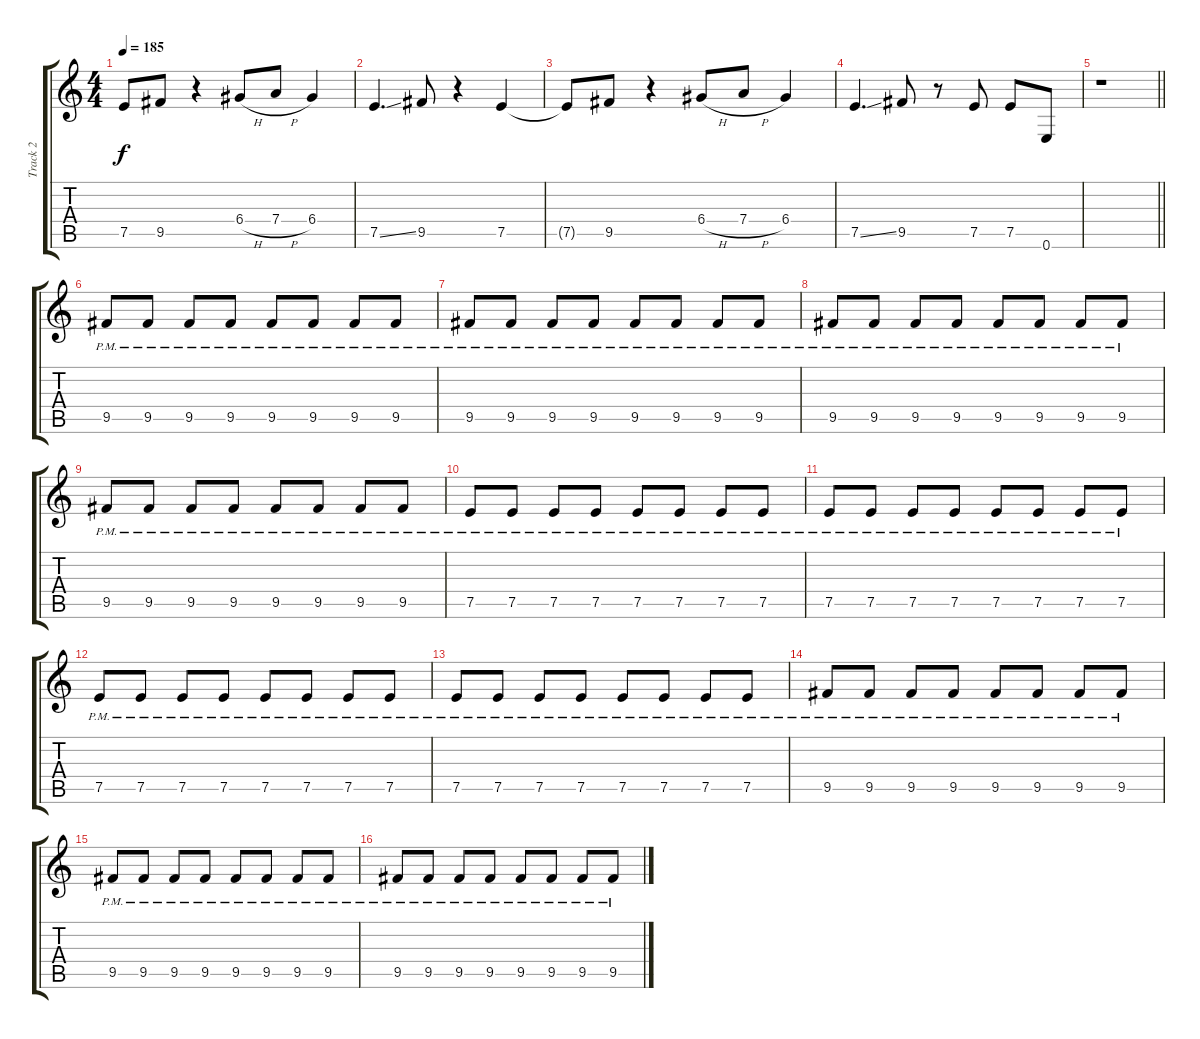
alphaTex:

\track ("Track 2" "Track 2") {instrument overdrivenguitar}
\staff {score tabs}
\tuning (E4 B3 G3 D3 A2 E2) {hide}
\ts (4 4)
\tempo 185
\clef g2
\ks c
7.5{t}.8{dy f} 9.5.8 r.4 6.4{h}.8 7.4{h}.8 6.4.4 |
7.5{ss}.4{d} 9.5.8 r.4 7.5.4 |
7.5{t}.8 9.5.8 r.4 6.4{h}.8 7.4{h}.8 6.4.4 |
7.5{ss}.4{d} 9.5.8 r.8 7.5.8 7.5.8 0.6.8 |
\barLineRight lightlight
r.1 |
9.5{pm}.8 9.5{pm}.8 9.5{pm}.8 9.5{pm}.8 9.5{pm}.8 9.5{pm}.8 9.5{pm}.8 9.5{pm}.8 |
9.5{pm}.8 9.5{pm}.8 9.5{pm}.8 9.5{pm}.8 9.5{pm}.8 9.5{pm}.8 9.5{pm}.8 9.5{pm}.8 |
9.5{pm}.8 9.5{pm}.8 9.5{pm}.8 9.5{pm}.8 9.5{pm}.8 9.5{pm}.8 9.5{pm}.8 9.5{pm}.8 |
9.5{pm}.8 9.5{pm}.8 9.5{pm}.8 9.5{pm}.8 9.5{pm}.8 9.5{pm}.8 9.5{pm}.8 9.5{pm}.8 |
7.5{pm}.8 7.5{pm}.8 7.5{pm}.8 7.5{pm}.8 7.5{pm}.8 7.5{pm}.8 7.5{pm}.8 7.5{pm}.8 |
7.5{pm}.8 7.5{pm}.8 7.5{pm}.8 7.5{pm}.8 7.5{pm}.8 7.5{pm}.8 7.5{pm}.8 7.5{pm}.8 |
7.5{pm}.8 7.5{pm}.8 7.5{pm}.8 7.5{pm}.8 7.5{pm}.8 7.5{pm}.8 7.5{pm}.8 7.5{pm}.8 |
7.5{pm}.8 7.5{pm}.8 7.5{pm}.8 7.5{pm}.8 7.5{pm}.8 7.5{pm}.8 7.5{pm}.8 7.5{pm}.8 |
9.5{pm}.8 9.5{pm}.8 9.5{pm}.8 9.5{pm}.8 9.5{pm}.8 9.5{pm}.8 9.5{pm}.8 9.5{pm}.8 |
9.5{pm}.8 9.5{pm}.8 9.5{pm}.8 9.5{pm}.8 9.5{pm}.8 9.5{pm}.8 9.5{pm}.8 9.5{pm}.8 |
9.5{pm}.8 9.5{pm}.8 9.5{pm}.8 9.5{pm}.8 9.5{pm}.8 9.5{pm}.8 9.5{pm}.8 9.5{pm}.8
